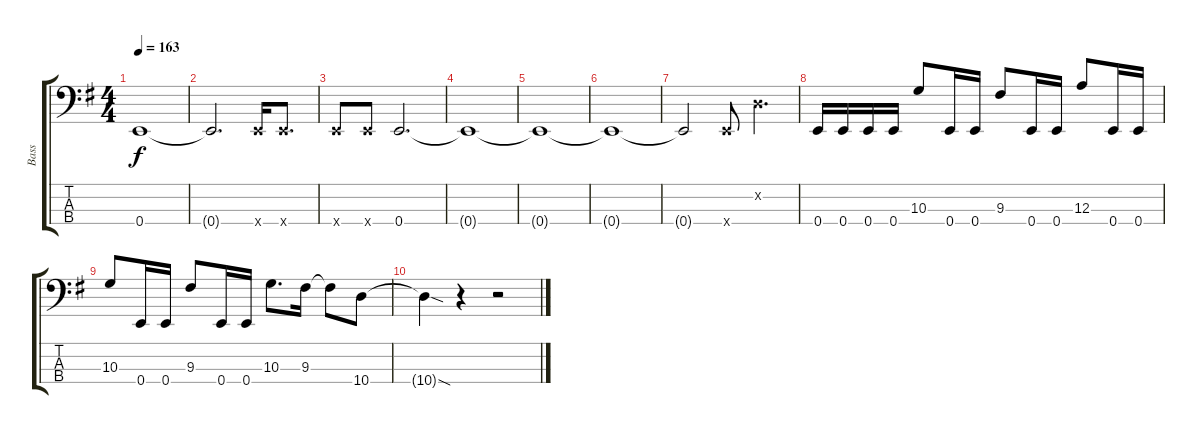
\track ("Bass" "Bass") {instrument electricbassfinger}
\staff {score tabs}
\tuning (G2 D2 A1 E1) {hide}
\ts (4 4)
\tempo 163
\clef f4
\ks g
0.4{t}.1{dy f} |
0.4{t}.2{d} 0.4{x}.16 0.4{x}.8{d} |
0.4{x}.8 0.4{x}.8 0.4.2{d} |
0.4{t}.1 |
0.4{t}.1 |
0.4{t}.1 |
0.4{t}.2 0.4{x}.8 0.2{x}.4{d} |
0.4.16 0.4.16 0.4.16 0.4.16 10.3.8 0.4.16 0.4.16 9.3.8 0.4.16 0.4.16 12.3.8 0.4.16 0.4.16 |
10.3.8 0.4.16 0.4.16 9.3.8 0.4.16 0.4.16 10.3.8{d} 9.3.16 9.3{t}.8 10.4.8 |
10.4{sod t}.4 r.4 r.2
